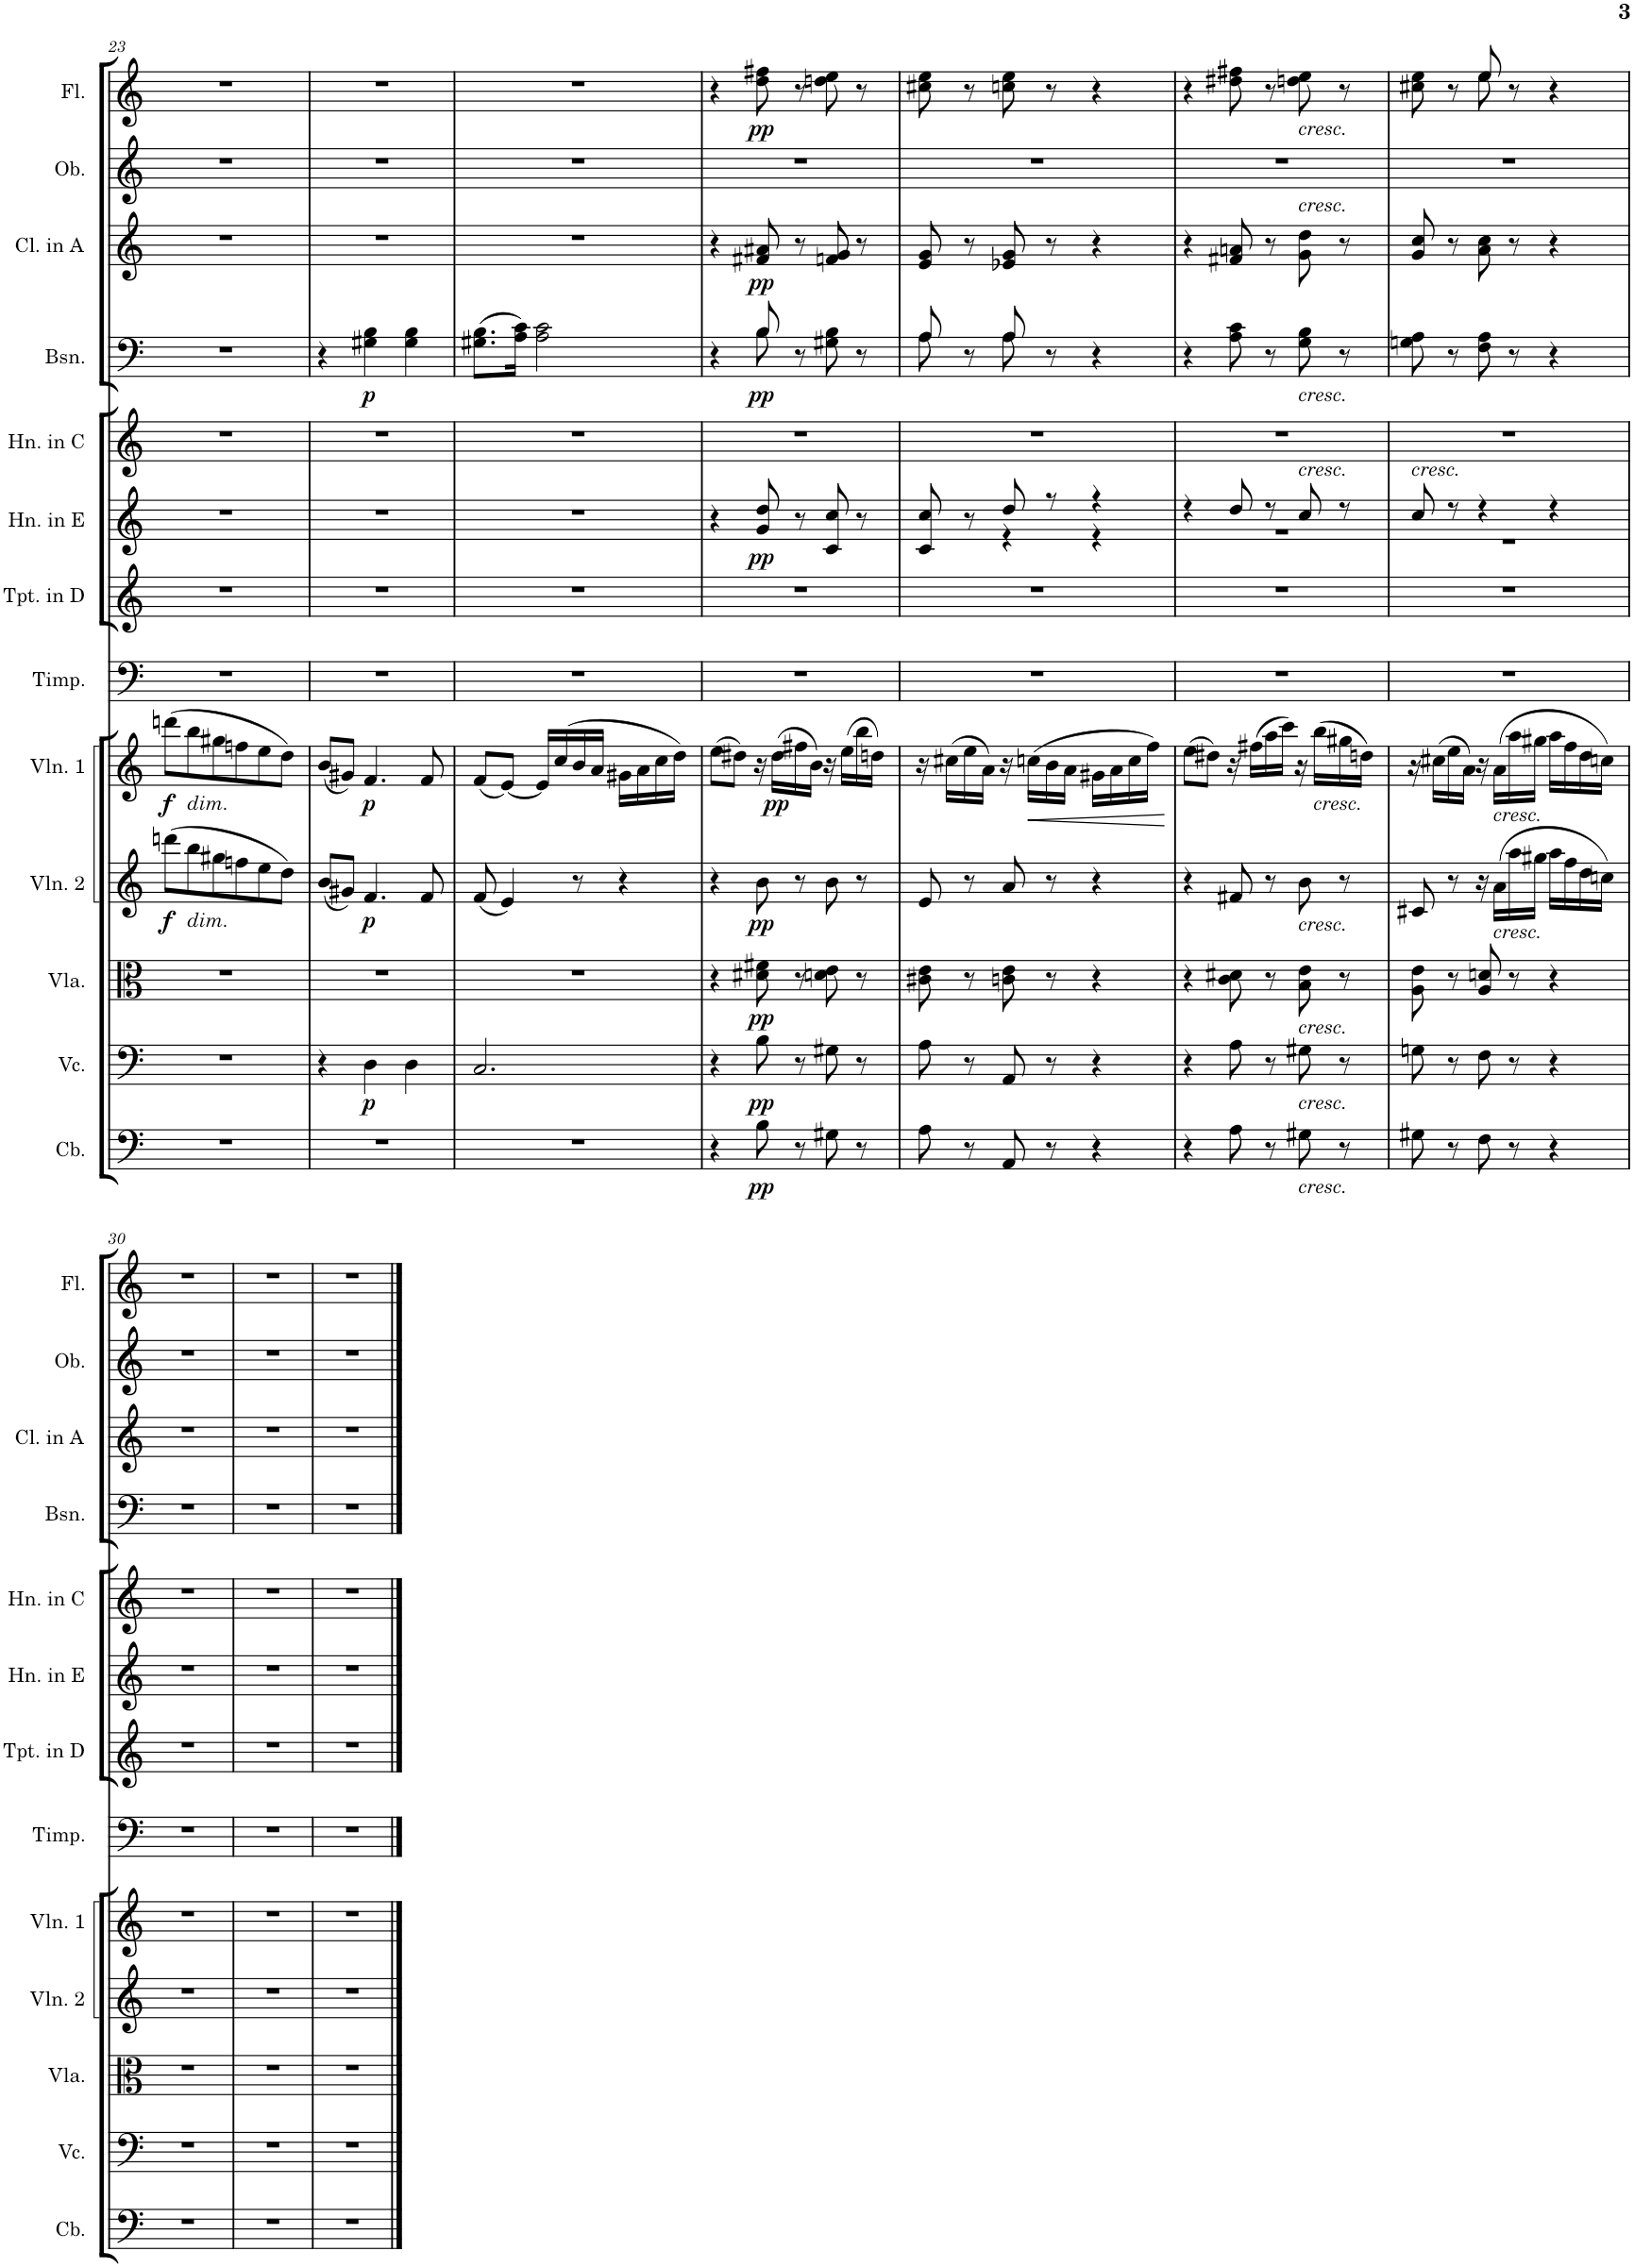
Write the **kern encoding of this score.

**kern	**dynam	**kern	**dynam	**kern	**dynam	**kern	**dynam	**kern	**dynam	**kern	**kern	**kern	**dynam	**kern	**kern	**dynam	**kern	**dynam	**kern	**kern	**dynam
*part13	*part13	*part12	*part12	*part11	*part11	*part10	*part10	*part9	*part9	*part8	*part7	*part6	*part6	*part5	*part4	*part4	*part3	*part3	*part2	*part1	*part1
*staff13	*staff13	*staff12	*staff12	*staff11	*staff11	*staff10	*staff10	*staff9	*staff9	*staff8	*staff7	*staff6	*staff6	*staff5	*staff4	*staff4	*staff3	*staff3	*staff2	*staff1	*staff1
*I"Contrabass	*	*I"Violoncello	*	*I"Viola	*	*I"Violin 2	*	*I"Violin 1	*	*I"Timpani	*I"Trumpet in D	*I"Horn in E	*	*I"Horn in C	*I"Bassoon	*	*I"Clarinet in A	*	*I"Oboe	*I"Flute	*
*I'Cb.	*	*I'Vc.	*	*I'Vla.	*	*I'Vln. 2	*	*I'Vln. 1	*	*I'Timp.	*I'Tpt. in D	*I'Hn. in E	*	*I'Hn. in C	*I'Bsn.	*	*I'Cl. in A	*	*I'Ob.	*I'Fl.	*
!!LO:PB:g=z
*clefF4	*	*clefF4	*	*clefC3	*	*clefG2	*	*clefG2	*	*clefF4	*clefG2	*clefG2	*	*clefG2	*clefF4	*	*clefG2	*	*clefG2	*clefG2	*
*Trd7c12	*	*	*	*	*	*	*	*	*	*	*Trd-1c-2	*Trd5c8	*	*Trd7c12	*	*	*Trd2c3	*	*	*	*
*k[]	*	*k[]	*	*k[]	*	*k[]	*	*k[]	*	*k[]	*k[]	*k[]	*	*k[]	*k[]	*	*k[]	*	*k[]	*k[]	*
*M3/4	*	*M3/4	*	*M3/4	*	*M3/4	*	*M3/4	*	*M3/4	*M3/4	*M3/4	*	*M3/4	*M3/4	*	*M3/4	*	*M3/4	*M3/4	*
=23	=23	=23	=23	=23	=23	=23	=23	=23	=23	=23	=23	=23	=23	=23	=23	=23	=23	=23	=23	=23	=23
!	!	!	!	!	!	!	!LO:DY:b	!	!LO:DY:b	!	!	!	!	!	!	!	!	!	!	!	!
2.r	.	2.r	.	2.r	.	(8dddn\L	f	(8dddn\L	f	2.r	2.r	2.r	.	2.r	2.r	.	2.r	.	2.r	2.r	.
!	!	!	!	!	!	!	!	!LO:TX:b:i:t=dim.	!	!	!	!	!	!	!	!	!	!	!	!	!
!	!	!	!	!	!	!LO:TX:b:i:t=dim.	!	!	!	!	!	!	!	!	!	!	!	!	!	!	!
.	.	.	.	.	.	8bb\	.	8bb\	.	.	.	.	.	.	.	.	.	.	.	.	.
.	.	.	.	.	.	8gg#X\	.	8gg#X\	.	.	.	.	.	.	.	.	.	.	.	.	.
.	.	.	.	.	.	8ffn\	.	8ffn\	.	.	.	.	.	.	.	.	.	.	.	.	.
.	.	.	.	.	.	8ee\	.	8ee\	.	.	.	.	.	.	.	.	.	.	.	.	.
.	.	.	.	.	.	8dd\J)	.	8dd\J)	.	.	.	.	.	.	.	.	.	.	.	.	.
=24	=24	=24	=24	=24	=24	=24	=24	=24	=24	=24	=24	=24	=24	=24	=24	=24	=24	=24	=24	=24	=24
2.r	.	4r	.	2.r	.	(8b/L	.	(8b/L	.	2.r	2.r	2.r	.	2.r	4r	.	2.r	.	2.r	2.r	.
.	.	.	.	.	.	8g#X/J)	.	8g#X/J)	.	.	.	.	.	.	.	.	.	.	.	.	.
!	!	!	!LO:DY:b	!	!	!	!LO:DY:b	!	!LO:DY:b	!	!	!	!	!	!	!LO:DY:b	!	!	!	!	!
.	.	4D\	p	.	.	4.f/	p	4.f/	p	.	.	.	.	.	4G#X\ 4B\	p	.	.	.	.	.
.	.	4D\	.	.	.	.	.	.	.	.	.	.	.	.	4G#\ 4B\	.	.	.	.	.	.
.	.	.	.	.	.	8f/	.	8f/	.	.	.	.	.	.	.	.	.	.	.	.	.
=25	=25	=25	=25	=25	=25	=25	=25	=25	=25	=25	=25	=25	=25	=25	=25	=25	=25	=25	=25	=25	=25
2.r	.	2.C/	.	2.r	.	(8f/	.	(8f/L	.	2.r	2.r	2.r	.	2.r	(8.G#X\ 8.B\L	.	2.r	.	2.r	2.r	.
.	.	.	.	.	.	4e/)	.	[8e/J)	.	.	.	.	.	.	.	.	.	.	.	.	.
.	.	.	.	.	.	.	.	.	.	.	.	.	.	.	16A\ 16c\Jk)	.	.	.	.	.	.
.	.	.	.	.	.	.	.	16e/LL]	.	.	.	.	.	.	2A\ 2c\	.	.	.	.	.	.
.	.	.	.	.	.	.	.	(16cc/	.	.	.	.	.	.	.	.	.	.	.	.	.
.	.	.	.	.	.	8r	.	16b/	.	.	.	.	.	.	.	.	.	.	.	.	.
.	.	.	.	.	.	.	.	16a/JJ	.	.	.	.	.	.	.	.	.	.	.	.	.
.	.	.	.	.	.	4r	.	16g#X\LL	.	.	.	.	.	.	.	.	.	.	.	.	.
.	.	.	.	.	.	.	.	16a\	.	.	.	.	.	.	.	.	.	.	.	.	.
.	.	.	.	.	.	.	.	16cc\	.	.	.	.	.	.	.	.	.	.	.	.	.
.	.	.	.	.	.	.	.	16dd\JJ)	.	.	.	.	.	.	.	.	.	.	.	.	.
=26	=26	=26	=26	=26	=26	=26	=26	=26	=26	=26	=26	=26	=26	=26	=26	=26	=26	=26	=26	=26	=26
*	*	*	*	*	*	*	*	*	*	*	*	*	*	*	*^	*	*	*	*	*	*
4r	.	4r	.	4r	.	4r	.	(8ee\L	.	2.r	2.r	4r	.	2.r	4r	4ryy	.	4r	.	2.r	4r	.
.	.	.	.	.	.	.	.	8dd#X\J)	.	.	.	.	.	.	.	.	.	.	.	.	.	.
!	!LO:DY:b	!	!LO:DY:b	!	!LO:DY:b	!	!LO:DY:b	!	!	!	!	!	!LO:DY:b	!	!	!	!LO:DY:b	!	!LO:DY:b	!	!	!LO:DY:b
8B\	pp	8B\	pp	8d#X\ 8f#X\	pp	8b\	pp	16r	.	.	.	8g/ 8dd/	pp	.	8B/	8B\	pp	8f#X/ 8a#X/	pp	.	8dd\ 8ff#X\	pp
!	!	!	!	!	!	!	!	!	!LO:DY:b	!	!	!	!	!	!	!	!	!	!	!	!	!
.	.	.	.	.	.	.	.	(16dd#\LL	pp	.	.	.	.	.	.	.	.	.	.	.	.	.
8r	.	8r	.	8r	.	8r	.	16ff#X\	.	.	.	8r	.	.	8r	4.ryy	.	8r	.	.	8r	.
.	.	.	.	.	.	.	.	16b\JJ)	.	.	.	.	.	.	.	.	.	.	.	.	.	.
8G#X\	.	8G#X\	.	8dn\ 8e\	.	8b\	.	16r	.	.	.	8c/ 8cc/	.	.	8G#X\ 8B\	.	.	8fn/ 8g/	.	.	8ddn\ 8ee\	.
.	.	.	.	.	.	.	.	(16ee\LL	.	.	.	.	.	.	.	.	.	.	.	.	.	.
8r	.	8r	.	8r	.	8r	.	16bb\	.	.	.	8r	.	.	8r	.	.	8r	.	.	8r	.
.	.	.	.	.	.	.	.	16ddn\JJ)	.	.	.	.	.	.	.	.	.	.	.	.	.	.
=27	=27	=27	=27	=27	=27	=27	=27	=27	=27	=27	=27	=27	=27	=27	=27	=27	=27	=27	=27	=27	=27	=27
*	*	*	*	*	*	*	*	*	*	*	*	*^	*	*	*	*	*	*	*	*	*	*
8A\	.	8A\	.	8c#X\ 8e\	.	8e/	.	16r	.	2.r	2.r	8c/ 8cc/	4ryy	.	2.r	8A/	8A\	.	8e/ 8g/	.	2.r	8cc#X\ 8ee\	.
.	.	.	.	.	.	.	.	(16cc#X\LL	.	.	.	.	.	.	.	.	.	.	.	.	.	.	.
8r	.	8r	.	8r	.	8r	.	16ee\	.	.	.	8r	.	.	.	8r	8ryy	.	8r	.	.	8r	.
.	.	.	.	.	.	.	.	16a\JJ)	.	.	.	.	.	.	.	.	.	.	.	.	.	.	.
8AA/	.	8AA/	.	8cn\ 8e\	.	8a/	.	16r	.	.	.	8dd/	4r	.	.	8A/	8A\	.	8e-X/ 8g/	.	.	8ccn\ 8ee\	.
!	!	!	!	!	!	!	!	!	!LO:HP:b	!	!	!	!	!	!	!	!	!	!	!	!	!	!
.	.	.	.	.	.	.	.	(16ccn\LL	<	.	.	.	.	.	.	.	.	.	.	.	.	.	.
8r	.	8r	.	8r	.	8r	.	16b\	.	.	.	8r	.	.	.	8r	4.ryy	.	8r	.	.	8r	.
.	.	.	.	.	.	.	.	16a\JJ	.	.	.	.	.	.	.	.	.	.	.	.	.	.	.
4r	.	4r	.	4r	.	4r	.	16g#X\LL	.	.	.	4r	4r	.	.	4r	.	.	4r	.	.	4r	.
.	.	.	.	.	.	.	.	16a\	.	.	.	.	.	.	.	.	.	.	.	.	.	.	.
.	.	.	.	.	.	.	.	16cc\	.	.	.	.	.	.	.	.	.	.	.	.	.	.	.
.	.	.	.	.	.	.	.	16ff\JJ)	.	.	.	.	.	.	.	.	.	.	.	.	.	.	.
*	*	*	*	*	*	*	*	*	*	*	*	*v	*v	*	*	*v	*v	*	*	*	*	*	*
.	.	.	.	.	.	.	.	.	[	.	.	.	.	.	.	.	.	.	.	.	.
=28	=28	=28	=28	=28	=28	=28	=28	=28	=28	=28	=28	=28	=28	=28	=28	=28	=28	=28	=28	=28	=28
*	*	*	*	*	*	*	*	*	*	*	*	*^	*	*	*	*	*	*	*	*	*
4r	.	4r	.	4r	.	4r	.	(8ee\L	.	2.r	2.r	4r	2.r	.	2.r	4r	.	4r	.	2.r	4r	.
.	.	.	.	.	.	.	.	8dd#X\J)	.	.	.	.	.	.	.	.	.	.	.	.	.	.
8A\	.	8A\	.	8c\ 8d#X\	.	8f#X/	.	16r	.	.	.	8dd/	.	.	.	8A\ 8c\	.	8f#X/ 8an/	.	.	8dd#X\ 8ff#X\	.
.	.	.	.	.	.	.	.	(16ff#X\LL	.	.	.	.	.	.	.	.	.	.	.	.	.	.
8r	.	8r	.	8r	.	8r	.	16aa\	.	.	.	8r	.	.	.	8r	.	8r	.	.	8r	.
.	.	.	.	.	.	.	.	16ccc\JJ)	.	.	.	.	.	.	.	.	.	.	.	.	.	.
!	!	!	!	!	!	!	!	!	!	!	!	!	!	!	!	!	!	!	!	!	!LO:TX:b:i:t=cresc.	!
!	!	!	!	!	!	!	!	!	!	!	!	!	!	!	!	!	!	!LO:TX:a:i:t=cresc.	!	!	!	!
!	!	!	!	!	!	!	!	!	!	!	!	!	!	!	!	!LO:TX:b:i:t=cresc.	!	!	!	!	!	!
!	!	!	!	!	!	!	!	!	!	!	!	!LO:TX:a:i:t=cresc.	!	!	!	!	!	!	!	!	!	!
!	!	!	!	!	!	!LO:TX:b:i:t=cresc.	!	!	!	!	!	!	!	!	!	!	!	!	!	!	!	!
!	!	!	!	!LO:TX:b:i:t=cresc.	!	!	!	!	!	!	!	!	!	!	!	!	!	!	!	!	!	!
!	!	!LO:TX:b:i:t=cresc.	!	!	!	!	!	!	!	!	!	!	!	!	!	!	!	!	!	!	!	!
!LO:TX:b:i:t=cresc.	!	!	!	!	!	!	!	!	!	!	!	!	!	!	!	!	!	!	!	!	!	!
8G#X\	.	8G#X\	.	8B\ 8e\	.	8b\	.	16r	.	.	.	8cc/	.	.	.	8G\ 8B\	.	8g\ 8dd\	.	.	8ddn\ 8ee\	.
!	!	!	!	!	!	!	!	!LO:TX:b:i:t=cresc.	!	!	!	!	!	!	!	!	!	!	!	!	!	!
.	.	.	.	.	.	.	.	(16bb\LL	.	.	.	.	.	.	.	.	.	.	.	.	.	.
8r	.	8r	.	8r	.	8r	.	16gg#X\	.	.	.	8r	.	.	.	8r	.	8r	.	.	8r	.
.	.	.	.	.	.	.	.	16ddn\JJ)	.	.	.	.	.	.	.	.	.	.	.	.	.	.
=29	=29	=29	=29	=29	=29	=29	=29	=29	=29	=29	=29	=29	=29	=29	=29	=29	=29	=29	=29	=29	=29	=29
*	*	*	*	*	*	*	*	*	*	*	*	*	*	*	*	*	*	*	*	*	*^	*
!	!	!	!	!	!	!	!	!	!	!	!	!LO:TX:a:i:t=cresc.	!	!	!	!	!	!	!	!	!	!	!
8G#X\	.	8Gn\	.	8A\ 8e\	.	8c#X/	.	16r	.	2.r	2.r	8cc/	2.r	.	2.r	8Gn\ 8A\	.	8g/ 8cc/	.	2.r	8cc#X\ 8ee\	4ryy	.
.	.	.	.	.	.	.	.	(16cc#X\LL	.	.	.	.	.	.	.	.	.	.	.	.	.	.	.
8r	.	8r	.	8r	.	8r	.	16ee\	.	.	.	8r	.	.	.	8r	.	8r	.	.	8r	.	.
.	.	.	.	.	.	.	.	16a\JJ)	.	.	.	.	.	.	.	.	.	.	.	.	.	.	.
8F\	.	8F\	.	8A/ 8dn/	.	16r	.	16r	.	.	.	4r	.	.	.	8F\ 8A\	.	8a\ 8cc\	.	.	8ee/	8ee\	.
!	!	!	!	!	!	!	!	!LO:TX:b:i:t=cresc.	!	!	!	!	!	!	!	!	!	!	!	!	!	!	!
!	!	!	!	!	!	!LO:TX:b:i:t=cresc.	!	!	!	!	!	!	!	!	!	!	!	!	!	!	!	!	!
.	.	.	.	.	.	(16a\LL	.	(16a\LL	.	.	.	.	.	.	.	.	.	.	.	.	.	.	.
8r	.	8r	.	8r	.	16aa\	.	16aa\	.	.	.	.	.	.	.	8r	.	8r	.	.	8r	4.ryy	.
.	.	.	.	.	.	16gg#X\JJ	.	16gg#X\JJ	.	.	.	.	.	.	.	.	.	.	.	.	.	.	.
4r	.	4r	.	4r	.	16aa\LL	.	16aa\LL	.	.	.	4r	.	.	.	4r	.	4r	.	.	4r	.	.
.	.	.	.	.	.	16ff\	.	16ff\	.	.	.	.	.	.	.	.	.	.	.	.	.	.	.
.	.	.	.	.	.	16dd\	.	16dd\	.	.	.	.	.	.	.	.	.	.	.	.	.	.	.
.	.	.	.	.	.	16ccn\JJ)	.	16ccn\JJ)	.	.	.	.	.	.	.	.	.	.	.	.	.	.	.
*	*	*	*	*	*	*	*	*	*	*	*	*v	*v	*	*	*	*	*	*	*	*v	*v	*
!!LO:LB:g=z
=30	=30	=30	=30	=30	=30	=30	=30	=30	=30	=30	=30	=30	=30	=30	=30	=30	=30	=30	=30	=30	=30
2.r	.	2.r	.	2.r	.	2.r	.	2.r	.	2.r	2.r	2.r	.	2.r	2.r	.	2.r	.	2.r	2.r	.
=31	=31	=31	=31	=31	=31	=31	=31	=31	=31	=31	=31	=31	=31	=31	=31	=31	=31	=31	=31	=31	=31
2.r	.	2.r	.	2.r	.	2.r	.	2.r	.	2.r	2.r	2.r	.	2.r	2.r	.	2.r	.	2.r	2.r	.
=32	=32	=32	=32	=32	=32	=32	=32	=32	=32	=32	=32	=32	=32	=32	=32	=32	=32	=32	=32	=32	=32
2.r	.	2.r	.	2.r	.	2.r	.	2.r	.	2.r	2.r	2.r	.	2.r	2.r	.	2.r	.	2.r	2.r	.
==	==	==	==	==	==	==	==	==	==	==	==	==	==	==	==	==	==	==	==	==	==
*-	*-	*-	*-	*-	*-	*-	*-	*-	*-	*-	*-	*-	*-	*-	*-	*-	*-	*-	*-	*-	*-
